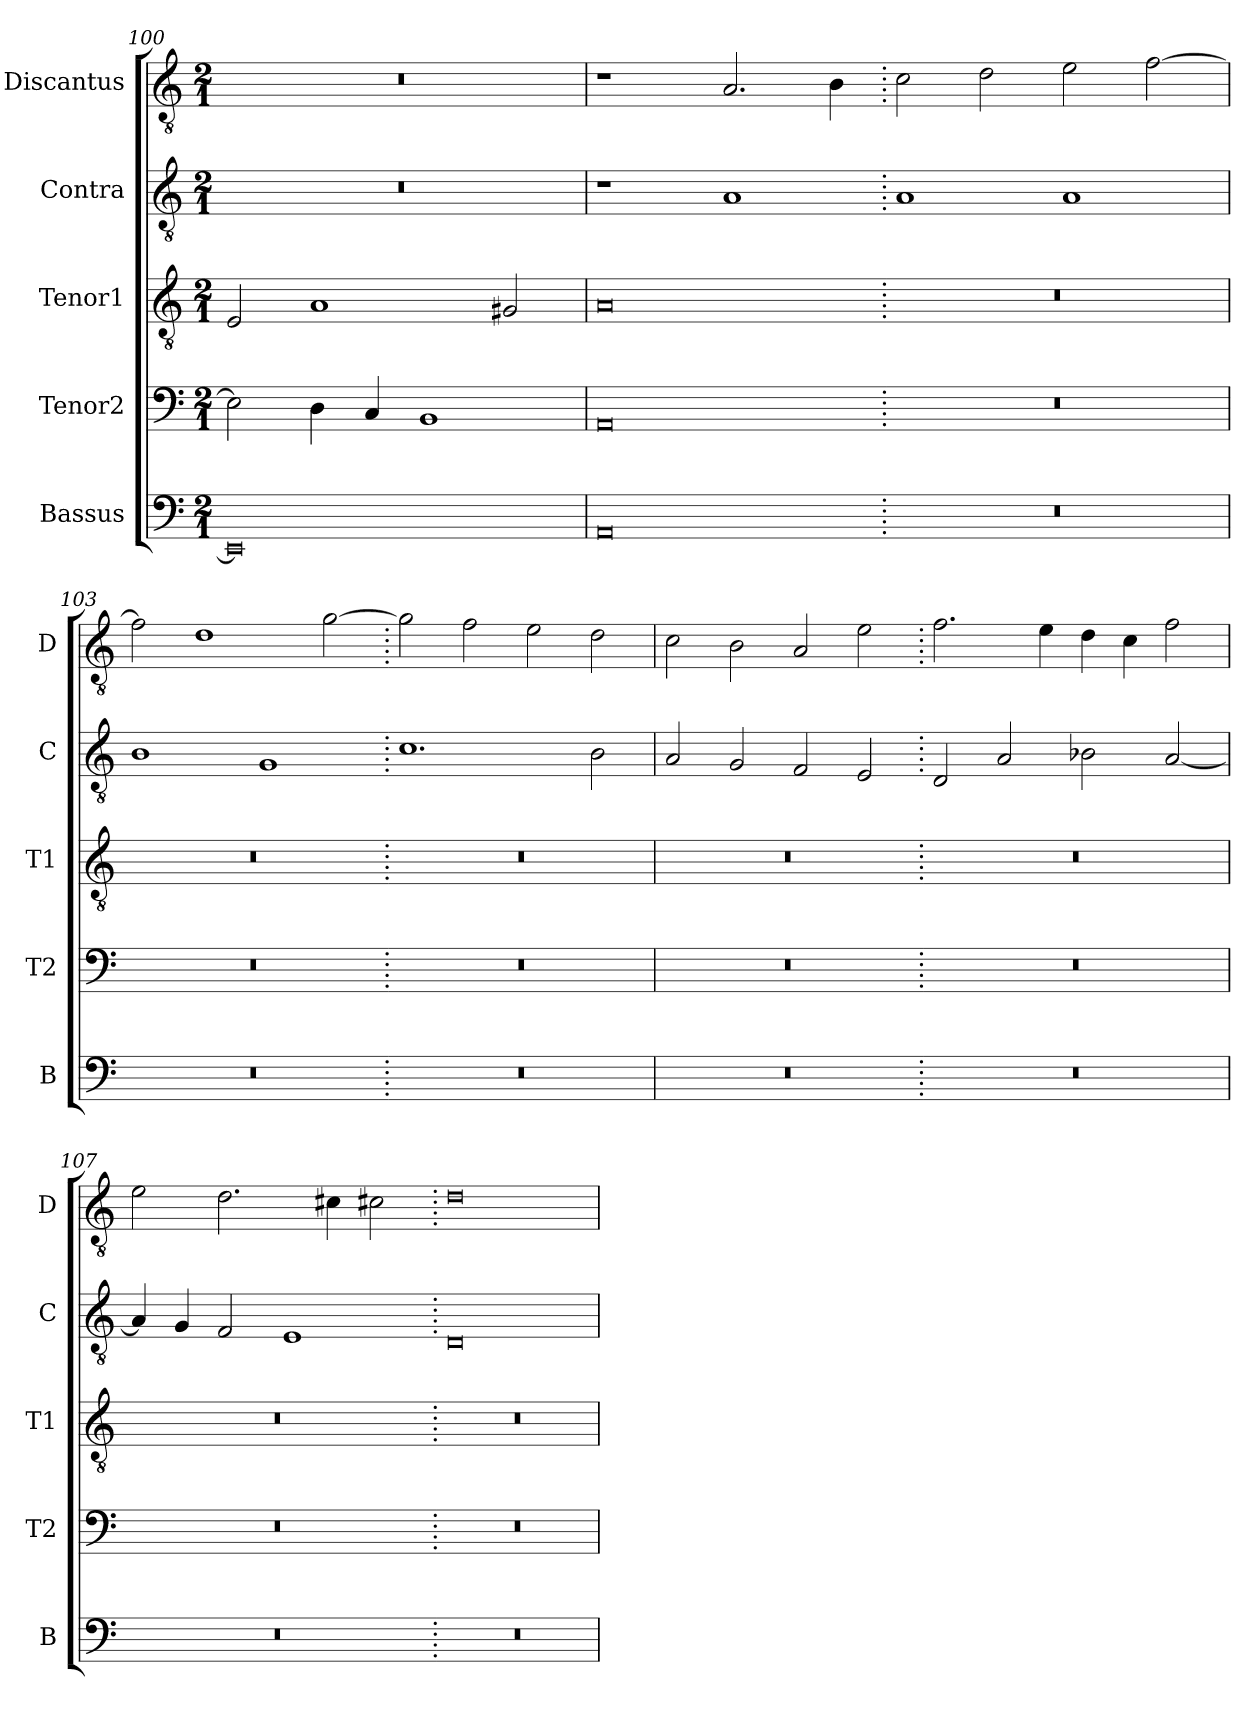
**kern	**kern	**kern	**kern	**kern
*part5	*part4	*part3	*part2	*part1
*staff5	*staff4	*staff3	*staff2	*staff1
*I"Bassus	*I"Tenor2	*I"Tenor1	*I"Contra	*I"Discantus
*I'B	*I'T2	*I'T1	*I'C	*I'D
*clefF4	*clefF4	*clefGv2	*clefGv2	*clefGv2
*k[]	*k[]	*k[]	*k[]	*k[]
*M2/1	*M2/1	*M2/1	*M2/1	*M2/1
=100	=100	=100	=100	=100
0EE]	2E\]	2E/	0r	0r
.	4D\	1A	.	.
.	4C/	.	.	.
.	1BB	.	.	.
.	.	2G#X/	.	.
=101	=101	=101	=101	=101
0AA	0AA	0A	1r	1r
.	.	.	1A	2.A/
.	.	.	.	4B\
=102.	=102.	=102.	=102.	=102.
0r	0r	0r	1A	2c\
.	.	.	.	2d\
.	.	.	1A	2e\
.	.	.	.	[2f\
=103	=103	=103	=103	=103
0r	0r	0r	1B	2f\]
.	.	.	.	1d
.	.	.	1G	.
.	.	.	.	[2g\
=104.	=104.	=104.	=104.	=104.
0r	0r	0r	1.c	2g\]
.	.	.	.	2f\
.	.	.	.	2e\
.	.	.	2B\	2d\
=105	=105	=105	=105	=105
0r	0r	0r	2A/	2c\
.	.	.	2G/	2B\
.	.	.	2F/	2A/
.	.	.	2E/	2e\
=106.	=106.	=106.	=106.	=106.
0r	0r	0r	2D/	2.f\
.	.	.	2A/	.
.	.	.	.	4e\
.	.	.	2B-X\	4d\
.	.	.	.	4c\
.	.	.	[2A/	2f\
=107	=107	=107	=107	=107
0r	0r	0r	4A/]	2e\
.	.	.	4G/	.
.	.	.	2F/	2.d\
.	.	.	1E	.
.	.	.	.	4c#X\
.	.	.	.	2c#X\
=108.	=108.	=108.	=108.	=108.
0r	0r	0r	0D	0d
=	=	=	=	=
*-	*-	*-	*-	*-
